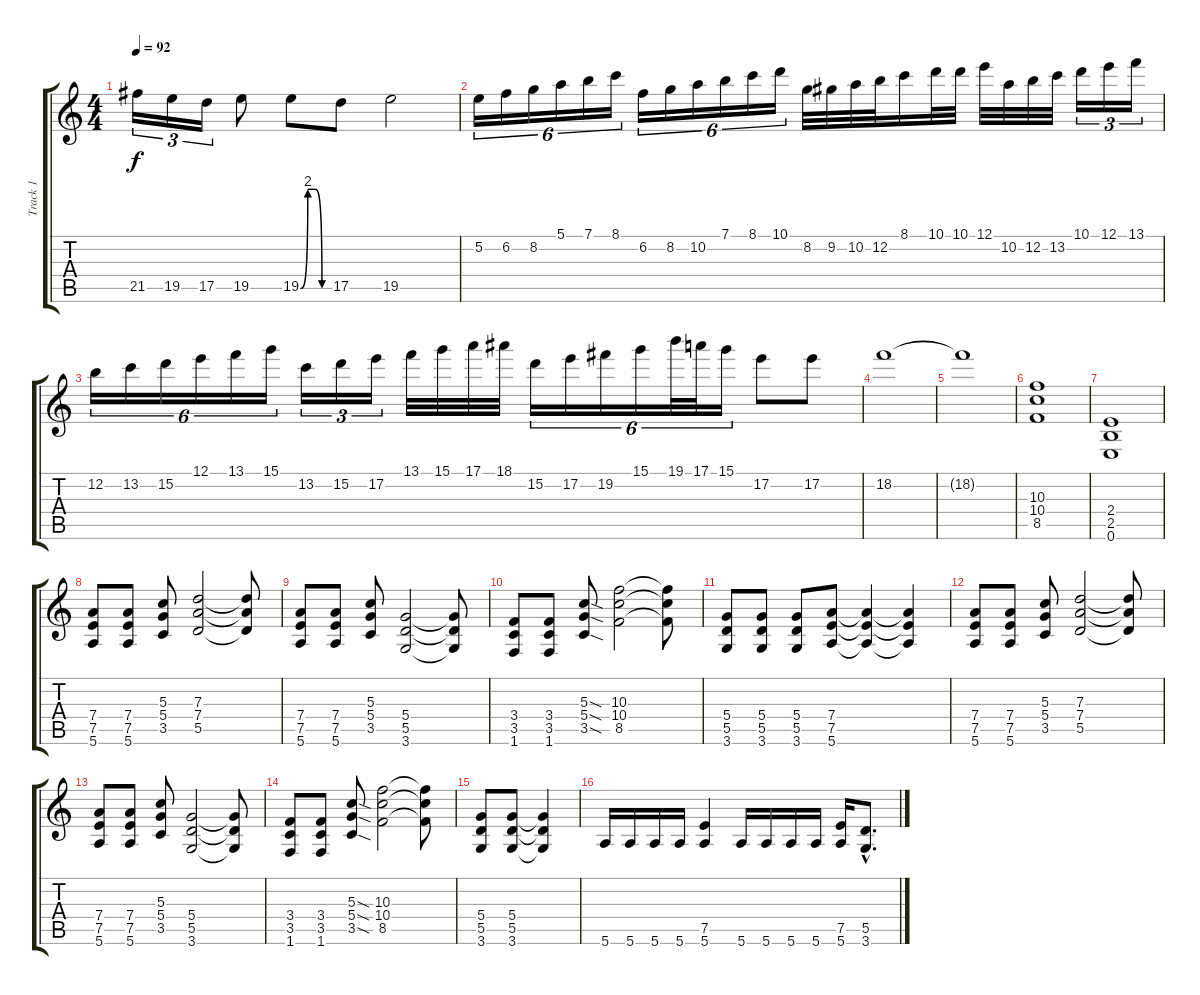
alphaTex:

\track ("Track 1" "Track 1") {instrument acousticguitarsteel}
\staff {score tabs}
\tuning (E4 B3 G3 D3 A2 E2) {hide}
\ts (4 4)
\tempo 92
\clef g2
\ks c
21.5.16{tu (3 2) dy f} 19.5.16{tu (3 2)} 17.5.16{tu (3 2)} 19.5.8 19.5{be (custom 0 0 15 8 30 8 45 0 60 0)}.8 17.5.8 19.5.2 |
5.2.16{tu (6 4)} 6.2.16{tu (6 4)} 8.2.16{tu (6 4)} 5.1.16{tu (6 4)} 7.1.16{tu (6 4)} 8.1.16{tu (6 4)} 6.2.16{tu (6 4)} 8.2.16{tu (6 4)} 10.2.16{tu (6 4)} 7.1.16{tu (6 4)} 8.1.16{tu (6 4)} 10.1.16{tu (6 4)} 8.2.32 9.2.32 10.2.32 12.2.32 8.1.16 10.1.32 10.1.32 12.1.32 10.2.32 12.2.32 13.2.32 10.1.16{tu (3 2)} 12.1.16{tu (3 2)} 13.1.16{tu (3 2)} |
12.2.16{tu (6 4)} 13.2.16{tu (6 4)} 15.2.16{tu (6 4)} 12.1.16{tu (6 4)} 13.1.16{tu (6 4)} 15.1.16{tu (6 4)} 13.2.16{tu (3 2)} 15.2.16{tu (3 2)} 17.2.16{tu (3 2)} 13.1.32 15.1.32 17.1.32 18.1.32 15.2.16{tu (6 4)} 17.2.16{tu (6 4)} 19.2.16{tu (6 4)} 15.1.16{tu (6 4)} 19.1.32{tu (6 4)} 17.1.32{tu (6 4)} 15.1.16{tu (6 4)} 17.2.8 17.2.8 |
18.2.1 |
18.2{t}.1 |
(10.3 10.4 8.5).1 |
(2.4 2.5 0.6).1 |
(7.4 7.5 5.6).8 (7.4 7.5 5.6).8 (5.3 5.4 3.5).8 (7.3 7.4 5.5).2 (7.3{t} 7.4{t} 5.5{t}).8 |
(7.4 7.5 5.6).8 (7.4 7.5 5.6).8 (5.3 5.4 3.5).8 (5.4 5.5 3.6).2 (5.4{t} 5.5{t} 3.6{t}).8 |
(3.4 3.5 1.6).8 (3.4 3.5 1.6).8 (5.3{sod} 5.4{sod} 3.5{sod}).8 (10.3 10.4 8.5).2 (10.3{t} 10.4{t} 8.5{t}).8 |
(5.4 5.5 3.6).8 (5.4 5.5 3.6).8 (5.4 5.5 3.6).8 (7.4 7.5 5.6).8 (7.4{t} 7.5{t} 5.6{t}).4 (7.4{t} 7.5{t} 5.6{t}).4 |
(7.4 7.5 5.6).8 (7.4 7.5 5.6).8 (5.3 5.4 3.5).8 (7.3 7.4 5.5).2 (7.3{t} 7.4{t} 5.5{t}).8 |
(7.4 7.5 5.6).8 (7.4 7.5 5.6).8 (5.3 5.4 3.5).8 (5.4 5.5 3.6).2 (5.4{t} 5.5{t} 3.6{t}).8 |
(3.4 3.5 1.6).8 (3.4 3.5 1.6).8 (5.3{sod} 5.4{sod} 3.5{sod}).8 (10.3 10.4 8.5).2 (10.3{t} 10.4{t} 8.5{t}).8 |
(5.4 5.5 3.6).8 (5.4 5.5 3.6).8 (5.4{t} 5.5{t} 3.6{t}).4 |
5.6.16 5.6.16 5.6.16 5.6.16 (7.5 5.6).4 5.6.16 5.6.16 5.6.16 5.6.16 (7.5 5.6).16 (5.5{hac} 3.6{hac}).8{d}
